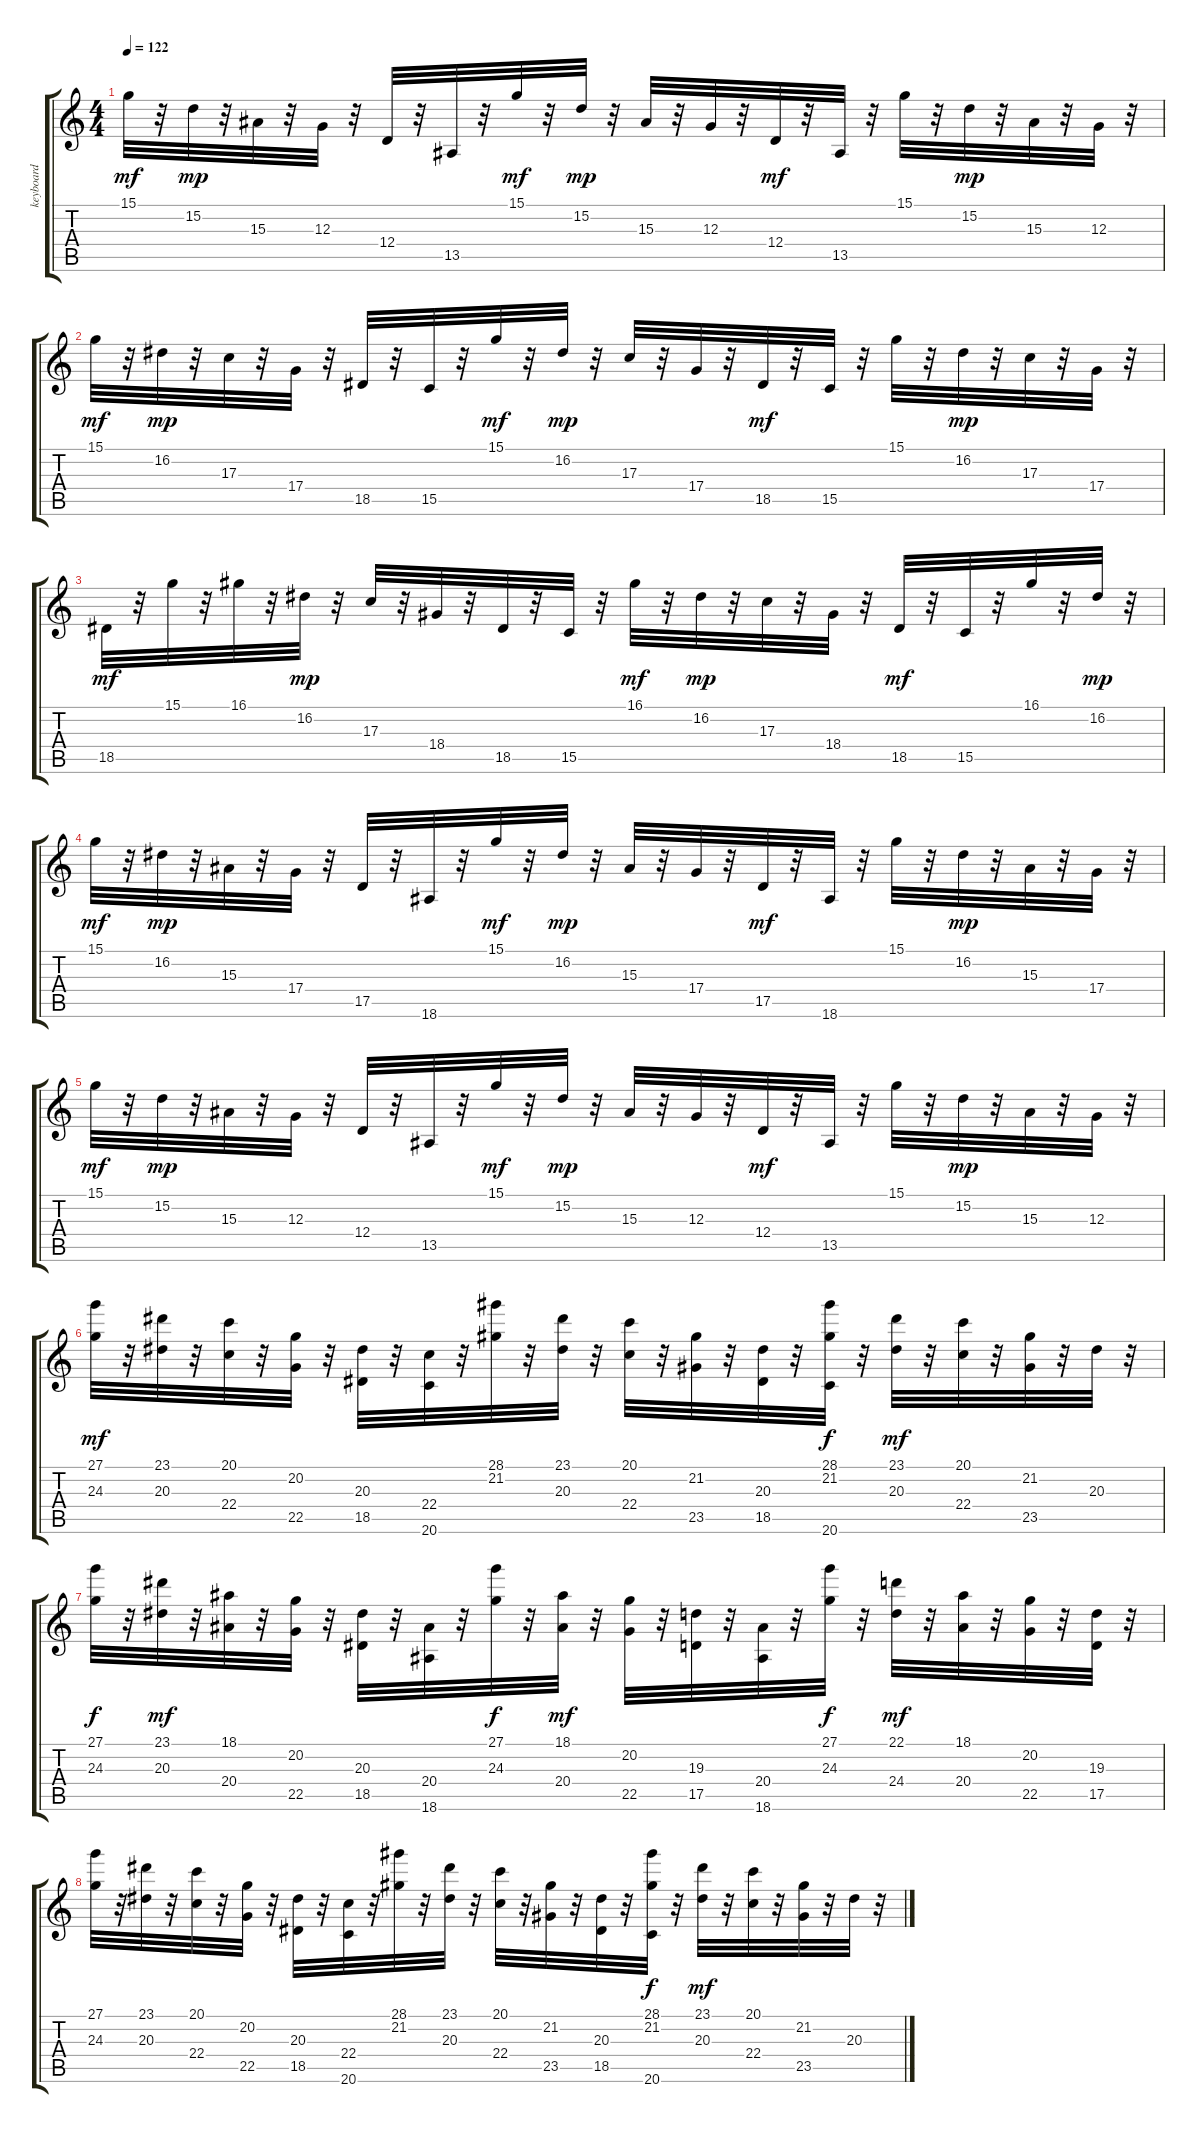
\track ("keyboard" "keyboard") {instrument lead2sawtooth}
\staff {score tabs}
\tuning (E4 B3 G3 D3 A2 E2) {hide}
\ts (4 4)
\tempo 122
\clef g2
\ks c
15.1.32{dy mf} r.32 15.2.32{dy mp} r.32 15.3.32 r.32 12.3.32 r.32 12.4.32 r.32 13.5.32 r.32 15.1.32{dy mf} r.32 15.2.32{dy mp} r.32 15.3.32 r.32 12.3.32 r.32 12.4.32{dy mf} r.32 13.5.32 r.32 15.1.32 r.32 15.2.32{dy mp} r.32 15.3.32 r.32 12.3.32 r.32 |
15.1.32{dy mf} r.32 16.2.32{dy mp} r.32 17.3.32 r.32 17.4.32 r.32 18.5.32 r.32 15.5.32 r.32 15.1.32{dy mf} r.32 16.2.32{dy mp} r.32 17.3.32 r.32 17.4.32 r.32 18.5.32{dy mf} r.32 15.5.32 r.32 15.1.32 r.32 16.2.32{dy mp} r.32 17.3.32 r.32 17.4.32 r.32 |
18.5.32{dy mf} r.32 15.1.32 r.32 16.1.32 r.32 16.2.32{dy mp} r.32 17.3.32 r.32 18.4.32 r.32 18.5.32 r.32 15.5.32 r.32 16.1.32{dy mf} r.32 16.2.32{dy mp} r.32 17.3.32 r.32 18.4.32 r.32 18.5.32{dy mf} r.32 15.5.32 r.32 16.1.32 r.32 16.2.32{dy mp} r.32 |
15.1.32{dy mf} r.32 16.2.32{dy mp} r.32 15.3.32 r.32 17.4.32 r.32 17.5.32 r.32 18.6.32 r.32 15.1.32{dy mf} r.32 16.2.32{dy mp} r.32 15.3.32 r.32 17.4.32 r.32 17.5.32{dy mf} r.32 18.6.32 r.32 15.1.32 r.32 16.2.32{dy mp} r.32 15.3.32 r.32 17.4.32 r.32 |
15.1.32{dy mf} r.32 15.2.32{dy mp} r.32 15.3.32 r.32 12.3.32 r.32 12.4.32 r.32 13.5.32 r.32 15.1.32{dy mf} r.32 15.2.32{dy mp} r.32 15.3.32 r.32 12.3.32 r.32 12.4.32{dy mf} r.32 13.5.32 r.32 15.1.32 r.32 15.2.32{dy mp} r.32 15.3.32 r.32 12.3.32 r.32 |
(27.1 24.3).32{dy mf} r.32 (23.1 20.3).32 r.32 (20.1 22.4).32 r.32 (20.2 22.5).32 r.32 (20.3 18.5).32 r.32 (22.4 20.6).32 r.32 (28.1 21.2).32 r.32 (23.1 20.3).32 r.32 (20.1 22.4).32 r.32 (21.2 23.5).32 r.32 (20.3 18.5).32 r.32 (28.1 21.2 20.6).32{dy f} r.32 (23.1 20.3).32{dy mf} r.32 (20.1 22.4).32 r.32 (21.2 23.5).32 r.32 20.3.32 r.32 |
(27.1 24.3).32{dy f} r.32 (23.1 20.3).32{dy mf} r.32 (18.1 20.4).32 r.32 (20.2 22.5).32 r.32 (20.3 18.5).32 r.32 (20.4 18.6).32 r.32 (27.1 24.3).32{dy f} r.32 (18.1 20.4).32{dy mf} r.32 (20.2 22.5).32 r.32 (19.3 17.5).32 r.32 (20.4 18.6).32 r.32 (27.1 24.3).32{dy f} r.32 (22.1 24.4).32{dy mf} r.32 (18.1 20.4).32 r.32 (20.2 22.5).32 r.32 (19.3 17.5).32 r.32 |
(27.1 24.3).32 r.32 (23.1 20.3).32 r.32 (20.1 22.4).32 r.32 (20.2 22.5).32 r.32 (20.3 18.5).32 r.32 (22.4 20.6).32 r.32 (28.1 21.2).32 r.32 (23.1 20.3).32 r.32 (20.1 22.4).32 r.32 (21.2 23.5).32 r.32 (20.3 18.5).32 r.32 (28.1 21.2 20.6).32{dy f} r.32 (23.1 20.3).32{dy mf} r.32 (20.1 22.4).32 r.32 (21.2 23.5).32 r.32 20.3.32 r.32
